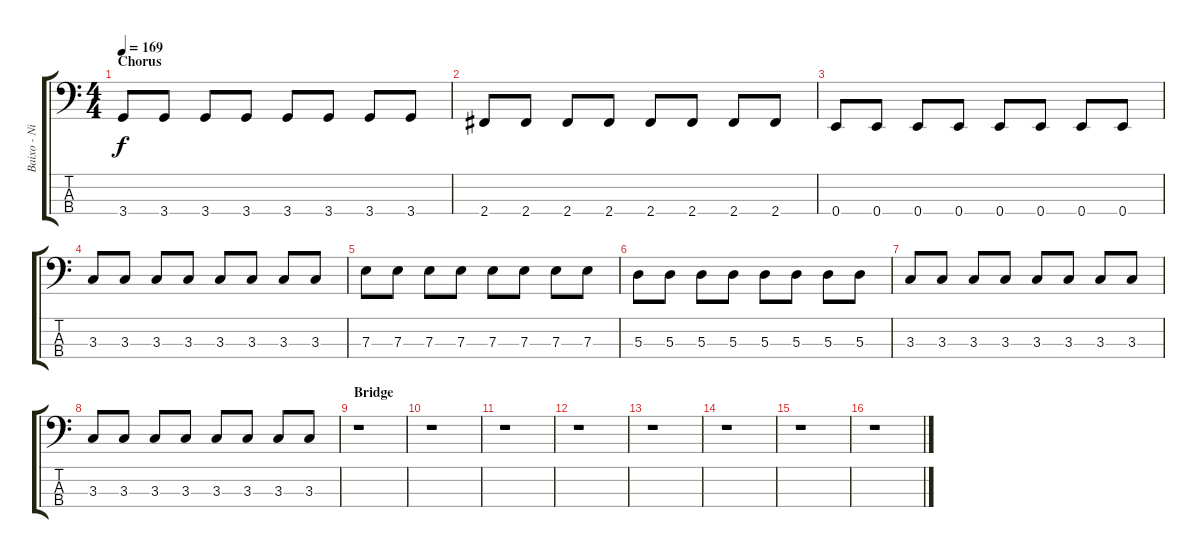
\track ("Baixo - Nikola" "Baixo - Ni") {instrument electricbasspick}
\staff {score tabs}
\tuning (G2 D2 A1 E1) {hide}
\ts (4 4)
\section ("" "Chorus")
\tempo 169
\clef f4
\ks c
3.4.8{dy f} 3.4.8 3.4.8 3.4.8 3.4.8 3.4.8 3.4.8 3.4.8 |
2.4.8 2.4.8 2.4.8 2.4.8 2.4.8 2.4.8 2.4.8 2.4.8 |
0.4.8 0.4.8 0.4.8 0.4.8 0.4.8 0.4.8 0.4.8 0.4.8 |
3.3.8 3.3.8 3.3.8 3.3.8 3.3.8 3.3.8 3.3.8 3.3.8 |
7.3.8 7.3.8 7.3.8 7.3.8 7.3.8 7.3.8 7.3.8 7.3.8 |
5.3.8 5.3.8 5.3.8 5.3.8 5.3.8 5.3.8 5.3.8 5.3.8 |
3.3.8 3.3.8 3.3.8 3.3.8 3.3.8 3.3.8 3.3.8 3.3.8 |
3.3.8 3.3.8 3.3.8 3.3.8 3.3.8 3.3.8 3.3.8 3.3.8 |
\section ("" "Bridge")
r.1 |
r.1 |
r.1 |
r.1 |
r.1 |
r.1 |
r.1 |
r.1
